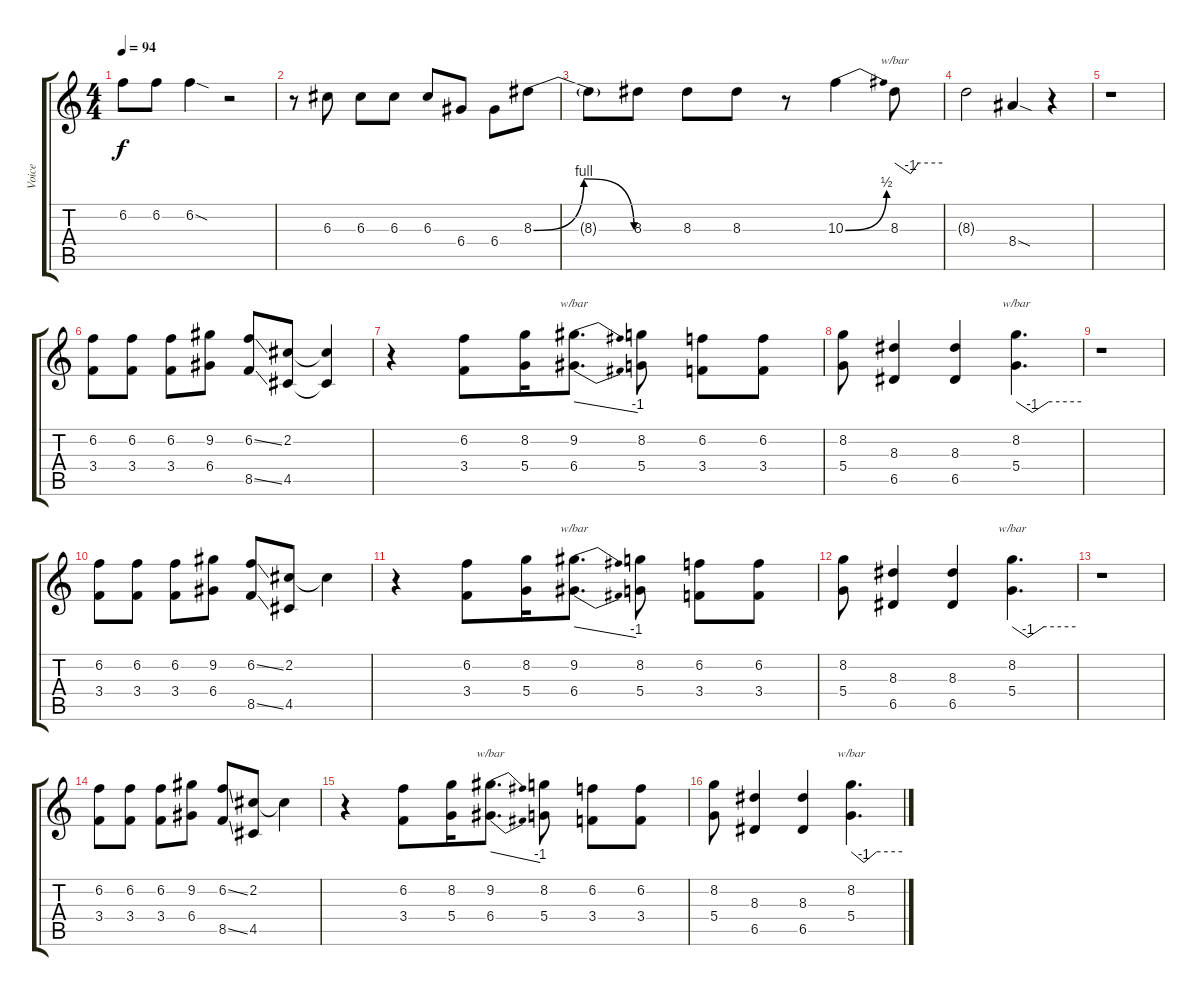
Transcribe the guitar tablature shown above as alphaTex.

\track ("Voice" "Voice") {instrument distortionguitar}
\staff {score tabs}
\tuning (E4 B3 G3 D3 A2 E2) {hide}
\ts (4 4)
\tempo 94
\clef g2
\ks c
6.2{t}.8{dy f} 6.2.8{volume 5} 6.2{sod}.4 r.2 |
r.8{volume 12} 6.3.8 6.3.8 6.3.8 6.3.8 6.4.8 6.4.8 8.3{be (bendrelease 0 0 30 4 45 4 60 0)}.8 |
8.3{t}.8 8.3.8 8.3.8 8.3.8 r.8 10.3{be (bend 0 0 60 2)}.4 8.3.8{tbe (custom default 0 0 20 -4 30 0 60 0)} |
8.3{t}.2 8.4{sod}.4 r.4 |
r.1 |
(6.2 3.4).8 (6.2 3.4).8 (6.2 3.4).8 (9.2 6.4).8 (6.2{ss} 8.5{ss}).8 (2.2 4.5).8 (2.2{t} 4.5{t}).4 |
r.4 (6.2 3.4).8 (8.2 5.4).16 (9.2 6.4).8{d tbe (dive default 0 0 60 -4)} (8.2 5.4).8 (6.2 3.4).8 (6.2 3.4).8 |
(8.2 5.4).8 (8.3 6.5).4 (8.3 6.5).4 (8.2 5.4).4{d tbe (custom default 0 0 15 -4 30 0 60 0)} |
r.1 |
(6.2 3.4).8 (6.2 3.4).8 (6.2 3.4).8 (9.2 6.4).8 (6.2{ss} 8.5{ss}).8 (2.2 4.5).8 2.2{t}.4 |
r.4 (6.2 3.4).8 (8.2 5.4).16 (9.2 6.4).8{d tbe (dive default 0 0 60 -4)} (8.2 5.4).8 (6.2 3.4).8 (6.2 3.4).8 |
(8.2 5.4).8 (8.3 6.5).4 (8.3 6.5).4 (8.2 5.4).4{d tbe (custom default 0 0 15 -4 30 0 60 0)} |
r.1 |
(6.2 3.4).8 (6.2 3.4).8 (6.2 3.4).8 (9.2 6.4).8 (6.2{ss} 8.5{ss}).8 (2.2 4.5).8 2.2{t}.4 |
r.4 (6.2 3.4).8 (8.2 5.4).16 (9.2 6.4).8{d tbe (dive default 0 0 60 -4)} (8.2 5.4).8 (6.2 3.4).8 (6.2 3.4).8 |
(8.2 5.4).8 (8.3 6.5).4 (8.3 6.5).4 (8.2 5.4).4{d tbe (custom default 0 0 15 -4 30 0 60 0)}
